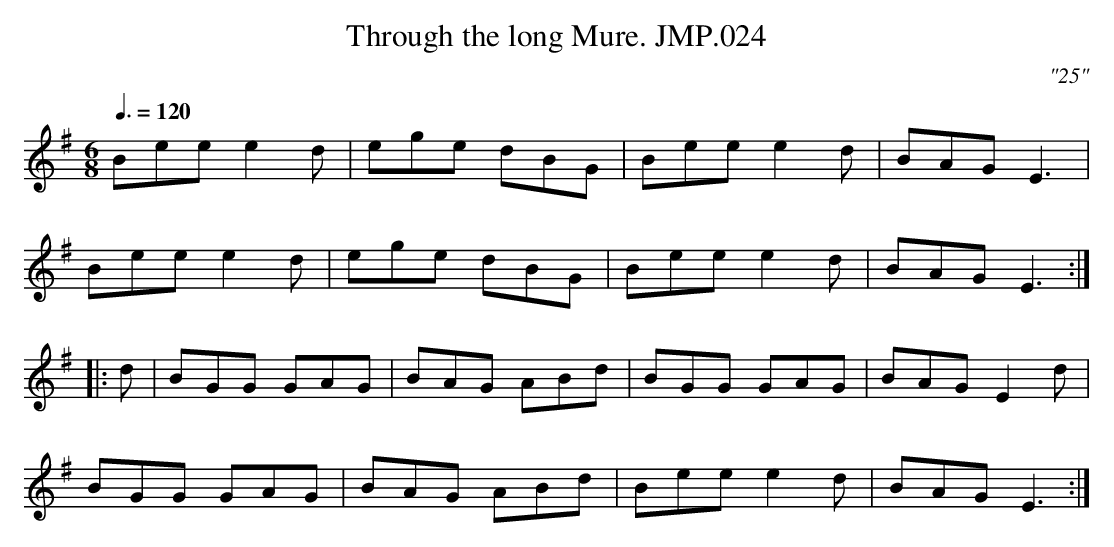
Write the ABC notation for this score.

X:1
T:Through the long Mure. JMP.024
M:6/8
L:1/8
Q:3/8=120
C:"25"
K:Em
Bee e2d | ege dBG | Bee e2d | BAG E3 |
Bee e2d | ege dBG | Bee e2d | BAG E3 :|
|:d | BGG GAG | BAG ABd | BGG GAG | BAG E2 d |
BGG GAG | BAG ABd | Bee e2d | BAG E3 :|
